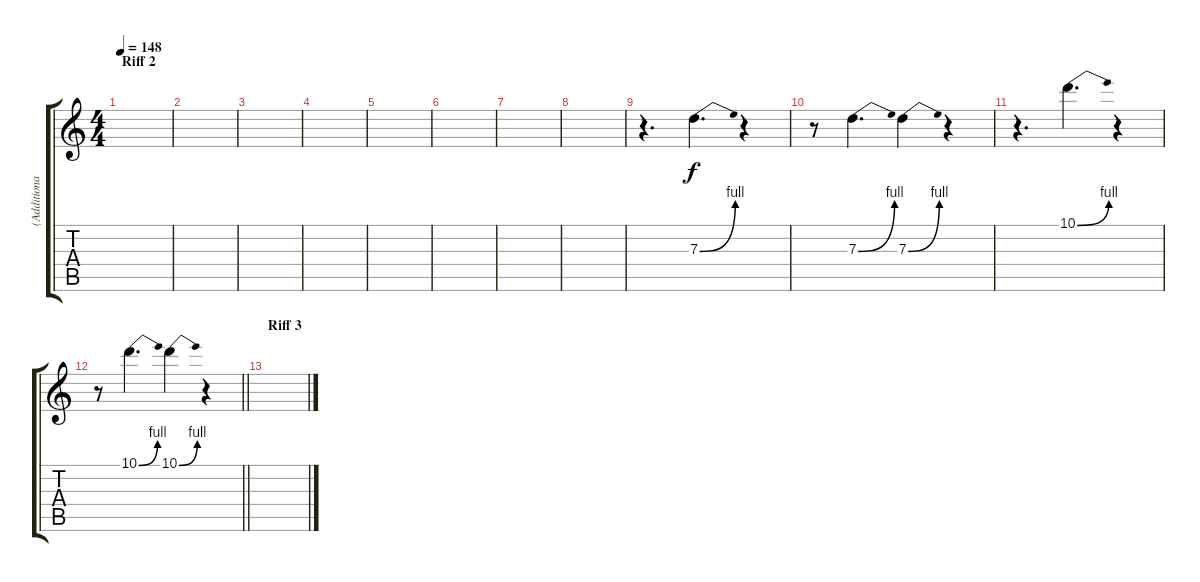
\track ("(Additional Guitar)" "(Additiona") {instrument overdrivenguitar}
\staff {score tabs}
\tuning (E4 B3 G3 D3 A2 E2) {hide}
\ts (4 4)
\section ("" "Riff 2")
\tempo 148
\clef g2
\ks c
|
|
|
|
|
|
|
|
r.4{d instrument guitarharmonics} 7.3{be (bend 0 0 60 4)}.4{d} r.4 |
r.8 7.3{be (bend 0 0 60 4)}.4{d} 7.3{be (bend 0 0 60 4)}.4 r.4 |
r.4{d} 10.1{be (bend 0 0 60 4)}.4{d} r.4 |
\barLineRight lightlight
r.8 10.1{be (bend 0 0 60 4)}.4{d} 10.1{be (bend 0 0 60 4)}.4 r.4 |
\section ("" "Riff 3")
